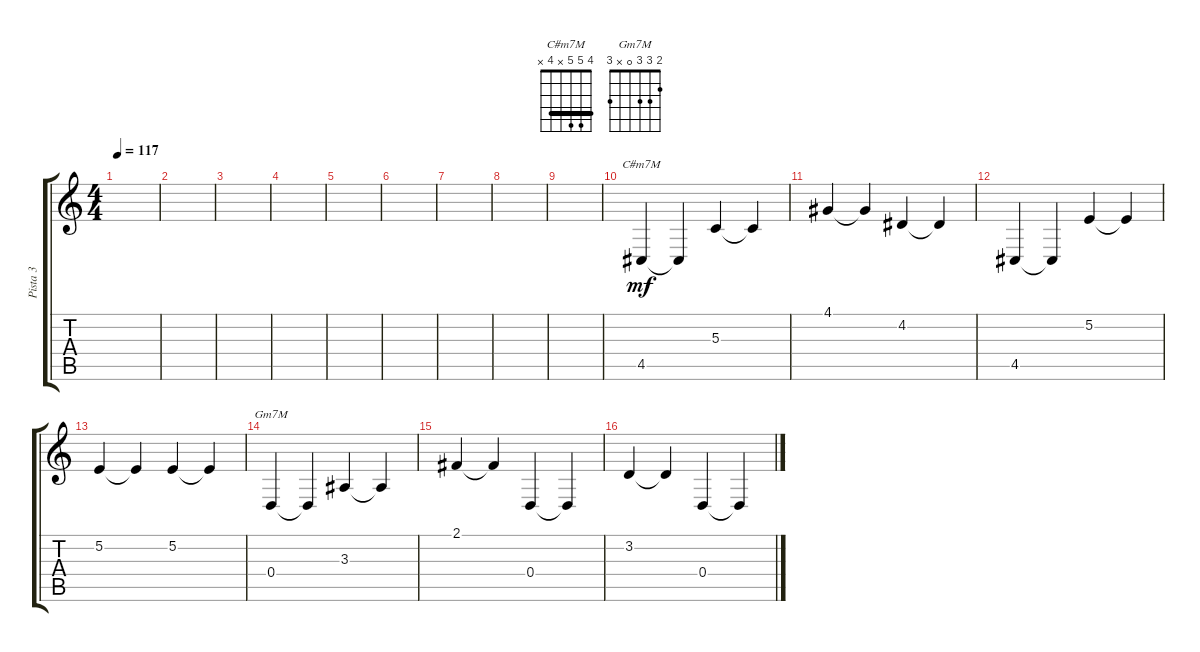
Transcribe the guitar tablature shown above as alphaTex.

\track ("Pista 3" "Pista 3") {instrument oboe}
\staff {score tabs}
\tuning (E4 B3 G3 D3 A2 E2) {hide}
\chord ("C#m7M" 4 5 5 x 4 x) {barre 4}
\chord ("Gm7M" 2 3 3 0 x 3)
\ts (4 4)
\tempo 117
\clef g2
\ks c
|
|
|
|
|
|
|
|
|
4.5.4{ch "C#m7M" dy mf} 4.5{t}.4 5.3.4 5.3{t}.4 |
4.1.4 4.1{t}.4 4.2.4 4.2{t}.4 |
4.5.4 4.5{t}.4 5.2.4 5.2{t}.4 |
5.2.4 5.2{t}.4 5.2.4 5.2{t}.4 |
0.4.4{ch "Gm7M"} 0.4{t}.4 3.3.4 3.3{t}.4 |
2.1.4 2.1{t}.4 0.4.4 0.4{t}.4 |
3.2.4 3.2{t}.4 0.4.4 0.4{t}.4
